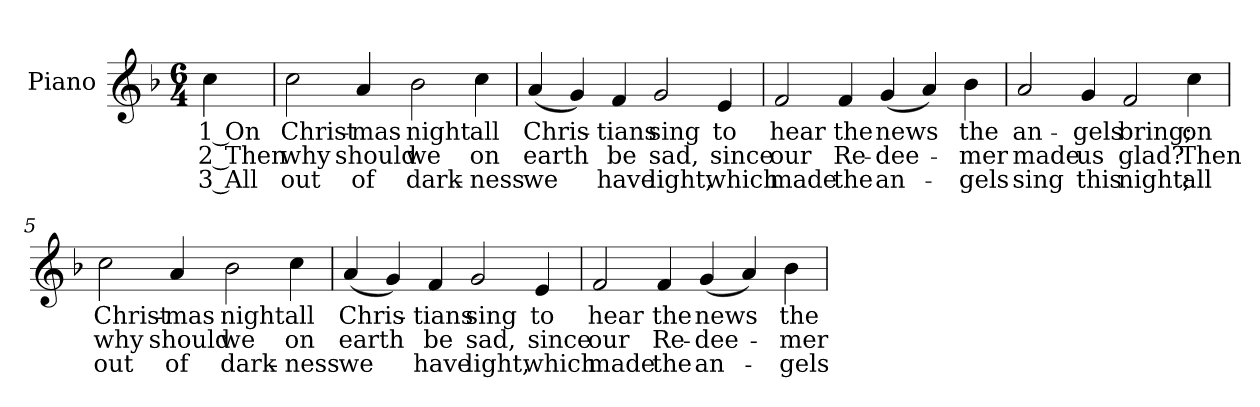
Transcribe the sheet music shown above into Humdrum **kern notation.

**kern	**text	**text	**text
*part1	*part1	*part1	*part1
*staff1	*staff1	*staff1	*staff1
*I"Piano	*	*	*
*I'Pno.	*	*	*
!!LO:PB:g=z
*clefG2	*	*	*
*k[b-]	*	*	*
*F:	*	*	*
*M6/4	*	*	*
=	=	=	=
!	!LO:LY:b:color=#000000	!LO:LY:b:color=#000000	!LO:LY:b:color=#000000
4cci\	1 On	2 Then	3 All
=1	=1	=1	=1
!	!LO:LY:b:color=#000000	!LO:LY:b:color=#000000	!LO:LY:b:color=#000000
2cci\	Christ-	why	out
!	!LO:LY:b:color=#000000	!LO:LY:b:color=#000000	!LO:LY:b:color=#000000
4ai/	-mas	should	of
!	!LO:LY:b:color=#000000	!LO:LY:b:color=#000000	!LO:LY:b:color=#000000
2b-i\	night	we	dark-
!	!LO:LY:b:color=#000000	!LO:LY:b:color=#000000	!LO:LY:b:color=#000000
4cci\	all	on	-ness
=2	=2	=2	=2
!	!LO:LY:b:color=#000000	!LO:LY:b:color=#000000	!LO:LY:b:color=#000000
(4ai/	Chris-	earth	we
4gi/)	.	.	.
!	!LO:LY:b:color=#000000	!LO:LY:b:color=#000000	!LO:LY:b:color=#000000
4fi/	-tians	be	have
!	!LO:LY:b:color=#000000	!LO:LY:b:color=#000000	!LO:LY:b:color=#000000
2gi/	sing	sad,	light,
!	!LO:LY:b:color=#000000	!LO:LY:b:color=#000000	!LO:LY:b:color=#000000
4ei/	to	since	which
!!LO:LB:g=z
=3	=3	=3	=3
!	!LO:LY:b:color=#000000	!LO:LY:b:color=#000000	!LO:LY:b:color=#000000
2fi/	hear	our	made
!	!LO:LY:b:color=#000000	!LO:LY:b:color=#000000	!LO:LY:b:color=#000000
4fi/	the	Re-	the
!	!LO:LY:b:color=#000000	!LO:LY:b:color=#000000	!LO:LY:b:color=#000000
(4gi/	news	-dee-	an-
4ai/)	.	.	.
!	!LO:LY:b:color=#000000	!LO:LY:b:color=#000000	!LO:LY:b:color=#000000
4b-i\	the	-mer	-gels
=4	=4	=4	=4
!	!LO:LY:b:color=#000000	!LO:LY:b:color=#000000	!LO:LY:b:color=#000000
2ai/	an-	made	sing
!	!LO:LY:b:color=#000000	!LO:LY:b:color=#000000	!LO:LY:b:color=#000000
4gi/	-gels	us	this
!	!LO:LY:b:color=#000000	!LO:LY:b:color=#000000	!LO:LY:b:color=#000000
2fi/	bring;	glad?	night;
!	!LO:LY:b:color=#000000	!LO:LY:b:color=#000000	!LO:LY:b:color=#000000
4cci\	on	Then	all
=5	=5	=5	=5
!	!LO:LY:b:color=#000000	!LO:LY:b:color=#000000	!LO:LY:b:color=#000000
2cci\	Christ-	why	out
!	!LO:LY:b:color=#000000	!LO:LY:b:color=#000000	!LO:LY:b:color=#000000
4ai/	-mas	should	of
!	!LO:LY:b:color=#000000	!LO:LY:b:color=#000000	!LO:LY:b:color=#000000
2b-i\	night	we	dark-
!	!LO:LY:b:color=#000000	!LO:LY:b:color=#000000	!LO:LY:b:color=#000000
4cci\	all	on	-ness
!!LO:LB:g=z
=6	=6	=6	=6
!	!LO:LY:b:color=#000000	!LO:LY:b:color=#000000	!LO:LY:b:color=#000000
(4ai/	Chris-	earth	we
4gi/)	.	.	.
!	!LO:LY:b:color=#000000	!LO:LY:b:color=#000000	!LO:LY:b:color=#000000
4fi/	-tians	be	have
!	!LO:LY:b:color=#000000	!LO:LY:b:color=#000000	!LO:LY:b:color=#000000
2gi/	sing	sad,	light,
!	!LO:LY:b:color=#000000	!LO:LY:b:color=#000000	!LO:LY:b:color=#000000
4ei/	to	since	which
=7	=7	=7	=7
!	!LO:LY:b:color=#000000	!LO:LY:b:color=#000000	!LO:LY:b:color=#000000
2fi/	hear	our	made
!	!LO:LY:b:color=#000000	!LO:LY:b:color=#000000	!LO:LY:b:color=#000000
4fi/	the	Re-	the
!	!LO:LY:b:color=#000000	!LO:LY:b:color=#000000	!LO:LY:b:color=#000000
(4gi/	news	-dee-	an-
4ai/)	.	.	.
!	!LO:LY:b:color=#000000	!LO:LY:b:color=#000000	!LO:LY:b:color=#000000
4b-i\	the	-mer	-gels
=	=	=	=
*-	*-	*-	*-
